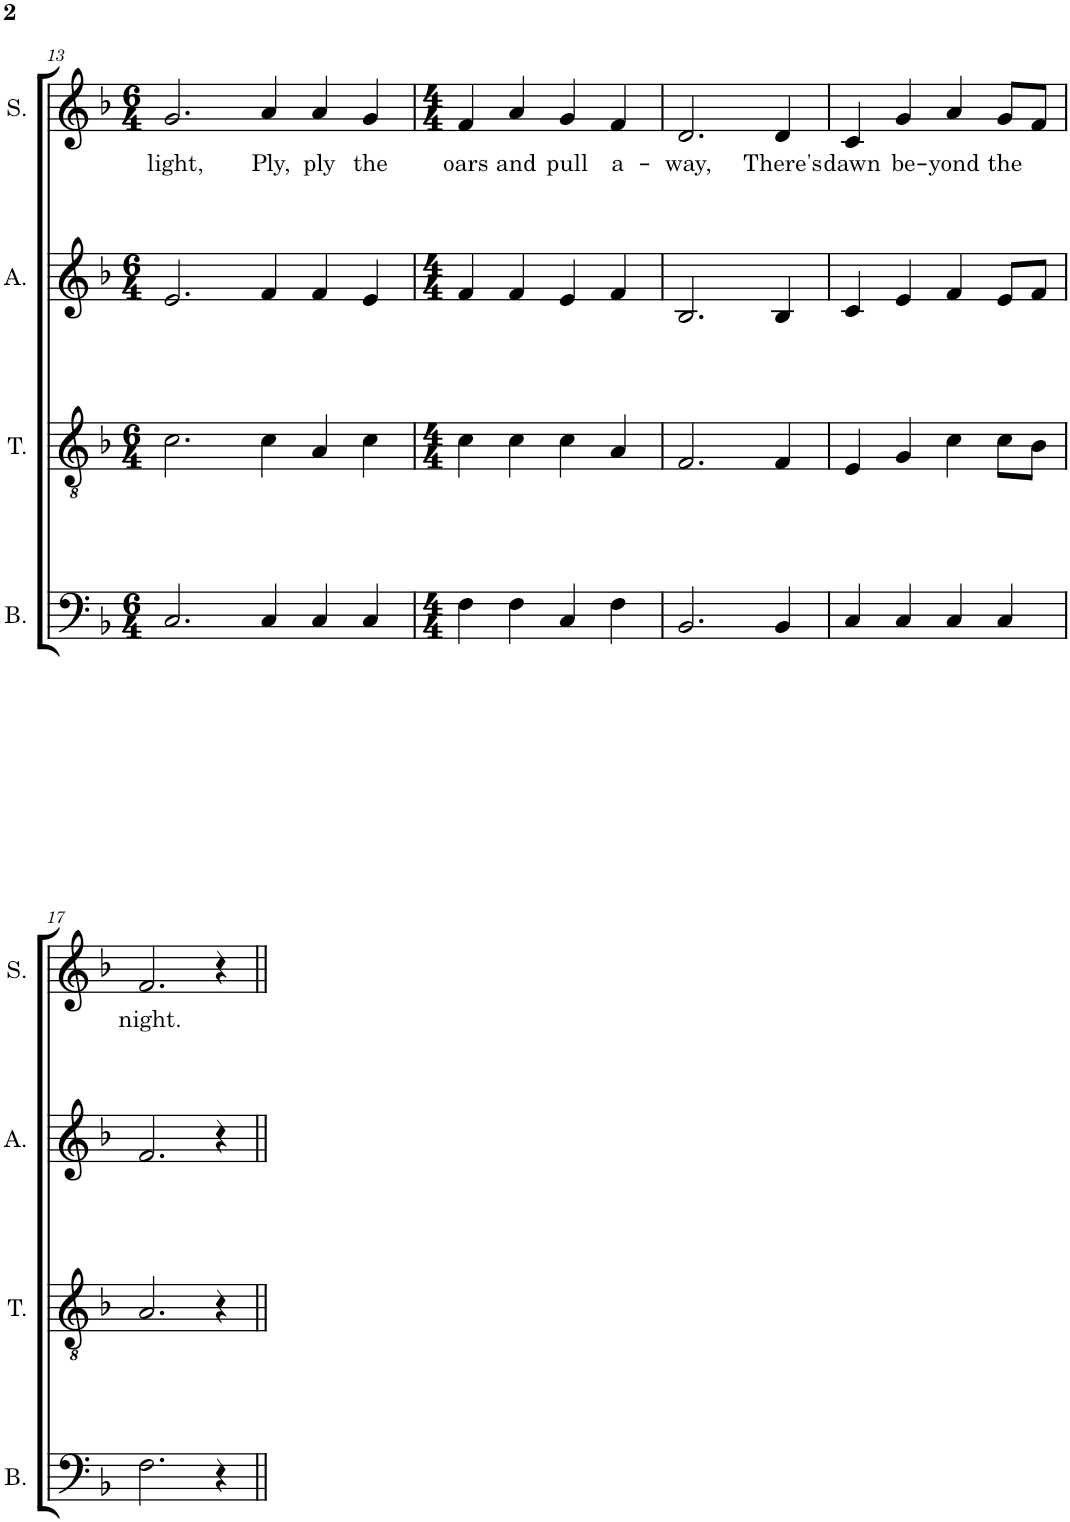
**kern	**kern	**kern	**kern	**text
*part4	*part3	*part2	*part1	*part1
*staff4	*staff3	*staff2	*staff1	*staff1
*I"Bass	*I"Tenor	*I"Alto	*I"Soprano	*
*I'B.	*I'T.	*I'A.	*I'S.	*
!!LO:PB:g=z
*clefF4	*clefGv2	*clefG2	*clefG2	*
*k[b-]	*k[b-]	*k[b-]	*k[b-]	*
*M6/4	*M6/4	*M6/4	*M6/4	*
=13	=13	=13	=13	=13
!	!	!	!	!LO:LY:b
2.C/	2.c\	2.e/	2.g/	light,
!	!	!	!	!LO:LY:b
4C/	4c\	4f/	4a/	Ply,
!	!	!	!	!LO:LY:b
4C/	4A/	4f/	4a/	ply
!	!	!	!	!LO:LY:b
4C/	4c\	4e/	4g/	the
=14	=14	=14	=14	=14
*M4/4	*M4/4	*M4/4	*M4/4	*
!	!	!	!	!LO:LY:b
4F\	4c\	4f/	4f/	oars
!	!	!	!	!LO:LY:b
4F\	4c\	4f/	4a/	and
!	!	!	!	!LO:LY:b
4C/	4c\	4e/	4g/	pull
!	!	!	!	!LO:LY:b
4F\	4A/	4f/	4f/	a-
=15	=15	=15	=15	=15
!	!	!	!	!LO:LY:b
2.BB-/	2.F/	2.B-/	2.d/	-way,
!	!	!	!	!LO:LY:b
4BB-/	4F/	4B-/	4d/	There's
=16	=16	=16	=16	=16
!	!	!	!	!LO:LY:b
4C/	4E/	4c/	4c/	dawn
!	!	!	!	!LO:LY:b
4C/	4G/	4e/	4g/	be-
!	!	!	!	!LO:LY:b
4C/	4c\	4f/	4a/	-yond
!	!	!	!	!LO:LY:b
4C/	8c\L	8e/L	8g/L	the
.	8B-\J	8f/J	8f/J	.
!!LO:LB:g=z
=17	=17	=17	=17	=17
!	!	!	!	!LO:LY:b
2.F\	2.A/	2.f/	2.f/	night.
4r	4r	4r	4r	.
=||	=||	=||	=||	=||
*-	*-	*-	*-	*-
